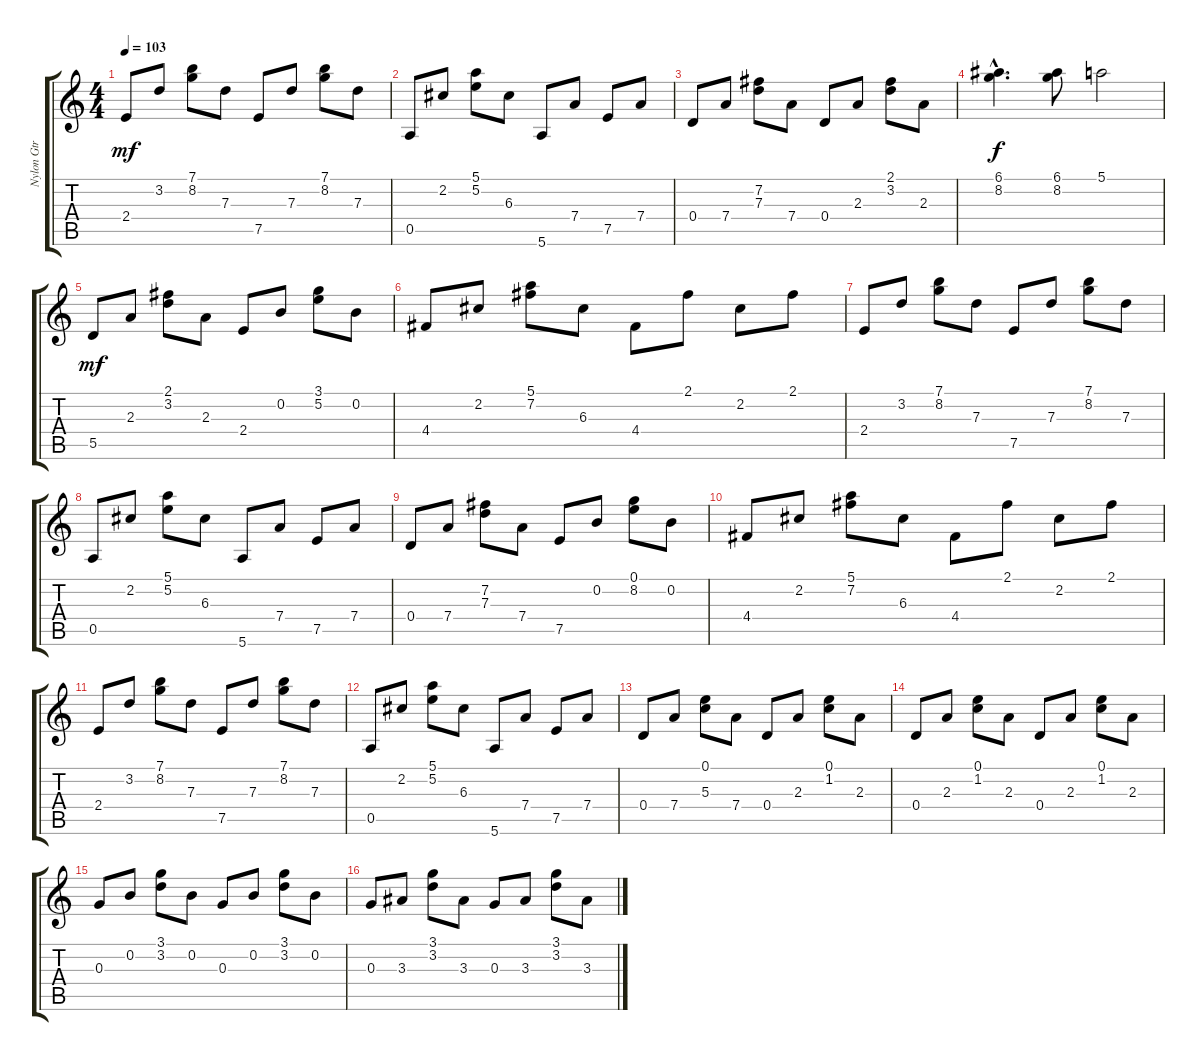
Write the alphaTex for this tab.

\track ("Nylon Gtr 1" "Nylon Gtr ") {instrument acousticguitarnylon}
\staff {score tabs}
\tuning (E4 B3 G3 D3 A2 E2) {hide}
\ts (4 4)
\tempo 103
\clef g2
\ks c
2.4.8{dy mf} 3.2.8 (7.1 8.2).8 7.3.8 7.5.8 7.3.8 (7.1 8.2).8 7.3.8 |
0.5.8 2.2.8 (5.1 5.2).8 6.3.8 5.6.8 7.4.8 7.5.8 7.4.8 |
0.4.8 7.4.8 (7.2 7.3).8 7.4.8 0.4.8 2.3.8 (2.1 3.2).8 2.3.8 |
(6.1{hac} 8.2{hac}).4{d dy f} (6.1 8.2).8 5.1.2 |
5.5.8{dy mf} 2.3.8 (2.1 3.2).8 2.3.8 2.4.8 0.2.8 (3.1 5.2).8 0.2.8 |
4.4.8 2.2.8 (5.1 7.2).8 6.3.8 4.4.8 2.1.8 2.2.8 2.1.8 |
2.4.8 3.2.8 (7.1 8.2).8 7.3.8 7.5.8 7.3.8 (7.1 8.2).8 7.3.8 |
0.5.8 2.2.8 (5.1 5.2).8 6.3.8 5.6.8 7.4.8 7.5.8 7.4.8 |
0.4.8 7.4.8 (7.2 7.3).8 7.4.8 7.5.8 0.2.8 (0.1 8.2).8 0.2.8 |
4.4.8 2.2.8 (5.1 7.2).8 6.3.8 4.4.8 2.1.8 2.2.8 2.1.8 |
2.4.8 3.2.8 (7.1 8.2).8 7.3.8 7.5.8 7.3.8 (7.1 8.2).8 7.3.8 |
0.5.8 2.2.8 (5.1 5.2).8 6.3.8 5.6.8 7.4.8 7.5.8 7.4.8 |
0.4.8 7.4.8 (0.1 5.3).8 7.4.8 0.4.8 2.3.8 (0.1 1.2).8 2.3.8 |
0.4.8 2.3.8 (0.1 1.2).8 2.3.8 0.4.8 2.3.8 (0.1 1.2).8 2.3.8 |
0.3.8 0.2.8 (3.1 3.2).8 0.2.8 0.3.8 0.2.8 (3.1 3.2).8 0.2.8 |
0.3.8 3.3.8 (3.1 3.2).8 3.3.8 0.3.8 3.3.8 (3.1 3.2).8 3.3.8
